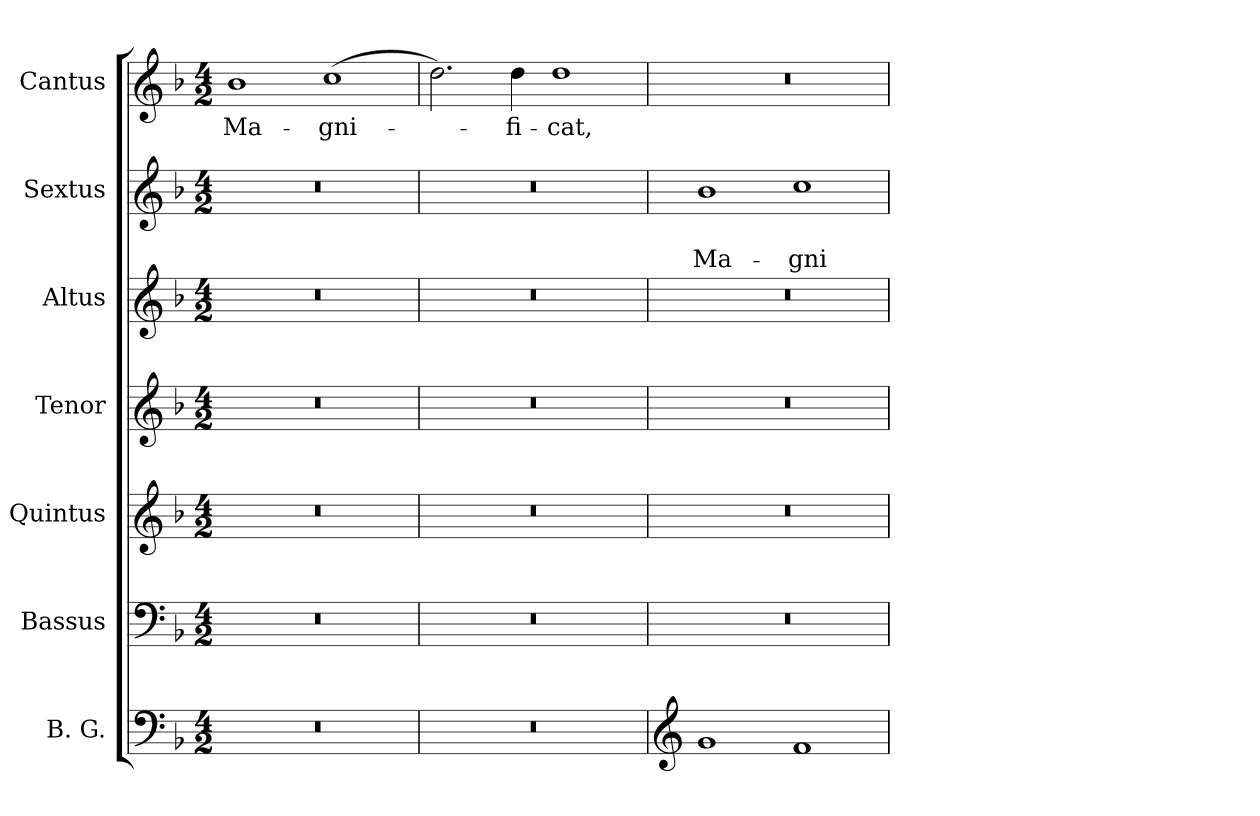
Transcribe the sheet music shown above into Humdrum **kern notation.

**kern	**kern	**kern	**kern	**kern	**kern	**text	**text	**kern	**text
*part7	*part6	*part5	*part4	*part3	*part2	*part2	*part2	*part1	*part1
*staff7	*staff6	*staff5	*staff4	*staff3	*staff2	*staff2	*staff2	*staff1	*staff1
*I"B. G.	*I"Bassus	*I"Quintus	*I"Tenor	*I"Altus	*I"Sextus	*	*	*I"Cantus	*
*	*I'B	*	*	*	*	*	*	*	*
*clefF4	*clefF4	*clefG2	*clefG2	*clefG2	*clefG2	*	*	*clefG2	*
*	*	*ITrd7c12	*ITrd7c12	*	*	*	*	*	*
*k[b-]	*k[b-]	*k[b-]	*k[b-]	*k[b-]	*k[b-]	*	*	*k[b-]	*
*F:	*F:	*F:	*F:	*F:	*F:	*	*	*F:	*
*M4/2	*M4/2	*M4/2	*M4/2	*M4/2	*M4/2	*	*	*M4/2	*
=1	=1	=1	=1	=1	=1	=1	=1	=1	=1
!LO:N:vis=1	!LO:N:vis=1	!LO:N:vis=1	!LO:N:vis=1	!LO:N:vis=1	!LO:N:vis=1	!	!	!	!LO:LY:b
0r	0r	0r	0r	0r	0r	.	.	1b-	Ma-
!	!	!	!	!	!	!	!	!	!LO:LY:b
.	.	.	.	.	.	.	.	(>1cc	-gni-
=2	=2	=2	=2	=2	=2	=2	=2	=2	=2
!LO:N:vis=1	!LO:N:vis=1	!LO:N:vis=1	!LO:N:vis=1	!LO:N:vis=1	!LO:N:vis=1	!	!	!	!
0r	0r	0r	0r	0r	0r	.	.	2.dd\)	.
!	!	!	!	!	!	!	!	!	!LO:LY:b
.	.	.	.	.	.	.	.	4dd\	-fi-
!	!	!	!	!	!	!	!	!	!LO:LY:b
.	.	.	.	.	.	.	.	1dd	-cat,
=3	=3	=3	=3	=3	=3	=3	=3	=3	=3
*clefG2	*	*	*	*	*	*	*	*	*
!	!LO:N:vis=1	!LO:N:vis=1	!LO:N:vis=1	!LO:N:vis=1	!	!	!LO:LY:b	!LO:N:vis=1	!
1g	0r	0r	0r	0r	1b-	.	Ma-	0r	.
!	!	!	!	!	!	!	!LO:LY:b	!	!
1f	.	.	.	.	1cc	.	-gni-	.	.
=	=	=	=	=	=	=	=	=	=
*-	*-	*-	*-	*-	*-	*-	*-	*-	*-
